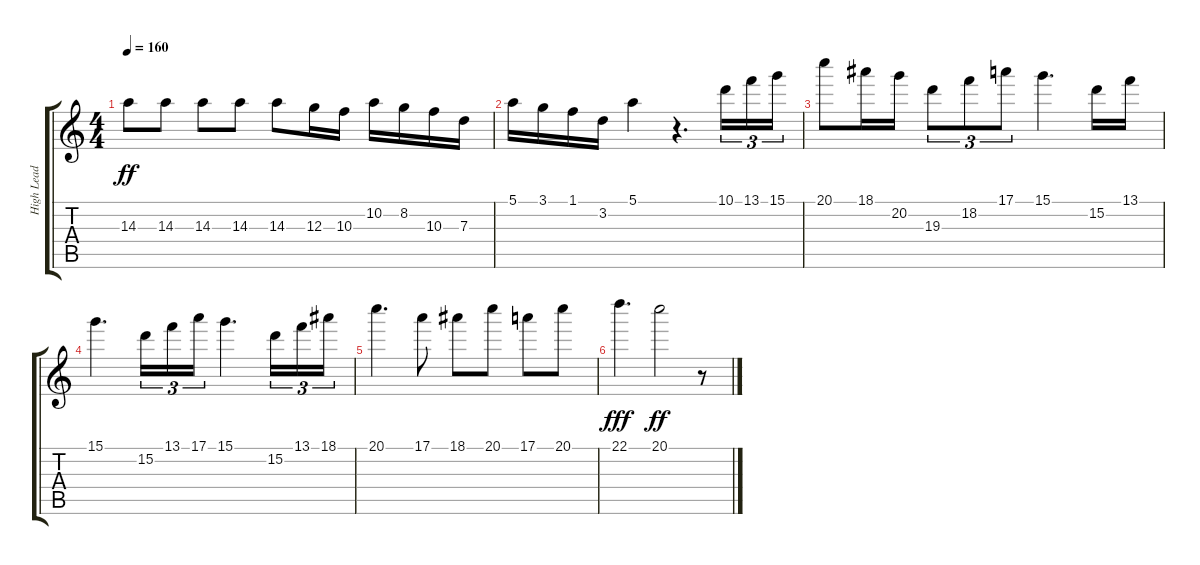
\track ("High Lead" "High Lead") {instrument lead2sawtooth}
\staff {score tabs}
\tuning (E5 B4 G4 D4 A3 E3) {hide}
\ts (4 4)
\tempo 160
\clef g2
\ks c
14.3.8{dy ff} 14.3.8 14.3.8 14.3.8 14.3.8 12.3.16 10.3.16 10.2.16 8.2.16 10.3.16 7.3.16 |
5.1.16 3.1.16 1.1.16 3.2.16 5.1.4 r.4{d} 10.1.16{tu (3 2)} 13.1.16{tu (3 2)} 15.1.16{tu (3 2)} |
20.1.8 18.1.16 20.2.16 19.3.8{tu (3 2)} 18.2.8{tu (3 2)} 17.1.8{tu (3 2)} 15.1.4{d} 15.2.16 13.1.16 |
15.1.4{d} 15.2.16{tu (3 2)} 13.1.16{tu (3 2)} 17.1.16{tu (3 2)} 15.1.4{d} 15.2.16{tu (3 2)} 13.1.16{tu (3 2)} 18.1.16{tu (3 2)} |
20.1.4{d} 17.1.8 18.1.8 20.1.8 17.1.8 20.1.8 |
22.1.4{d dy fff} 20.1.2{dy ff} r.8
